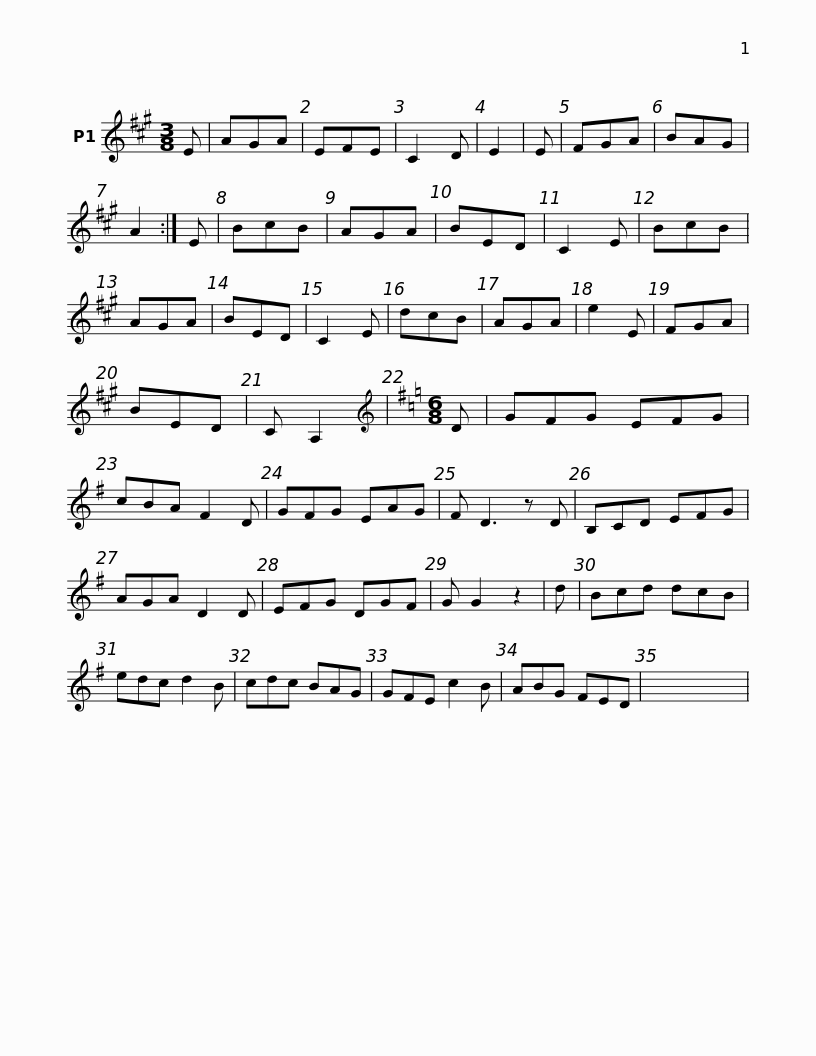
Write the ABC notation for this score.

X:1
L:1/8
M:3/8
I:linebreak $
K:A
V:1 treble
V:1
 E | AGA | EFE | C2 D | E2 | %5
 E | FGA | BAG | A2 :| E | %10
 BcB | AGA | BED |$ C2 E | BcB | %15
 AGA | BED | C2 E | dcB | AGA | %20
 e2 E | FGA | BED | C A,2 |[K:G][M:6/8][K:treble] D |$ %25
 GFG EFG | cBA F2 D | GFG EAG | F D3 z D | B,CD EFG |$ %30
 AGA D2 D | EFG DGF | G G2 z2 | d | Bcd dcB |$ %35
 edc d2 B | cdc BAG | GFE c2 B | ABG FED | x x x x3 | %40
